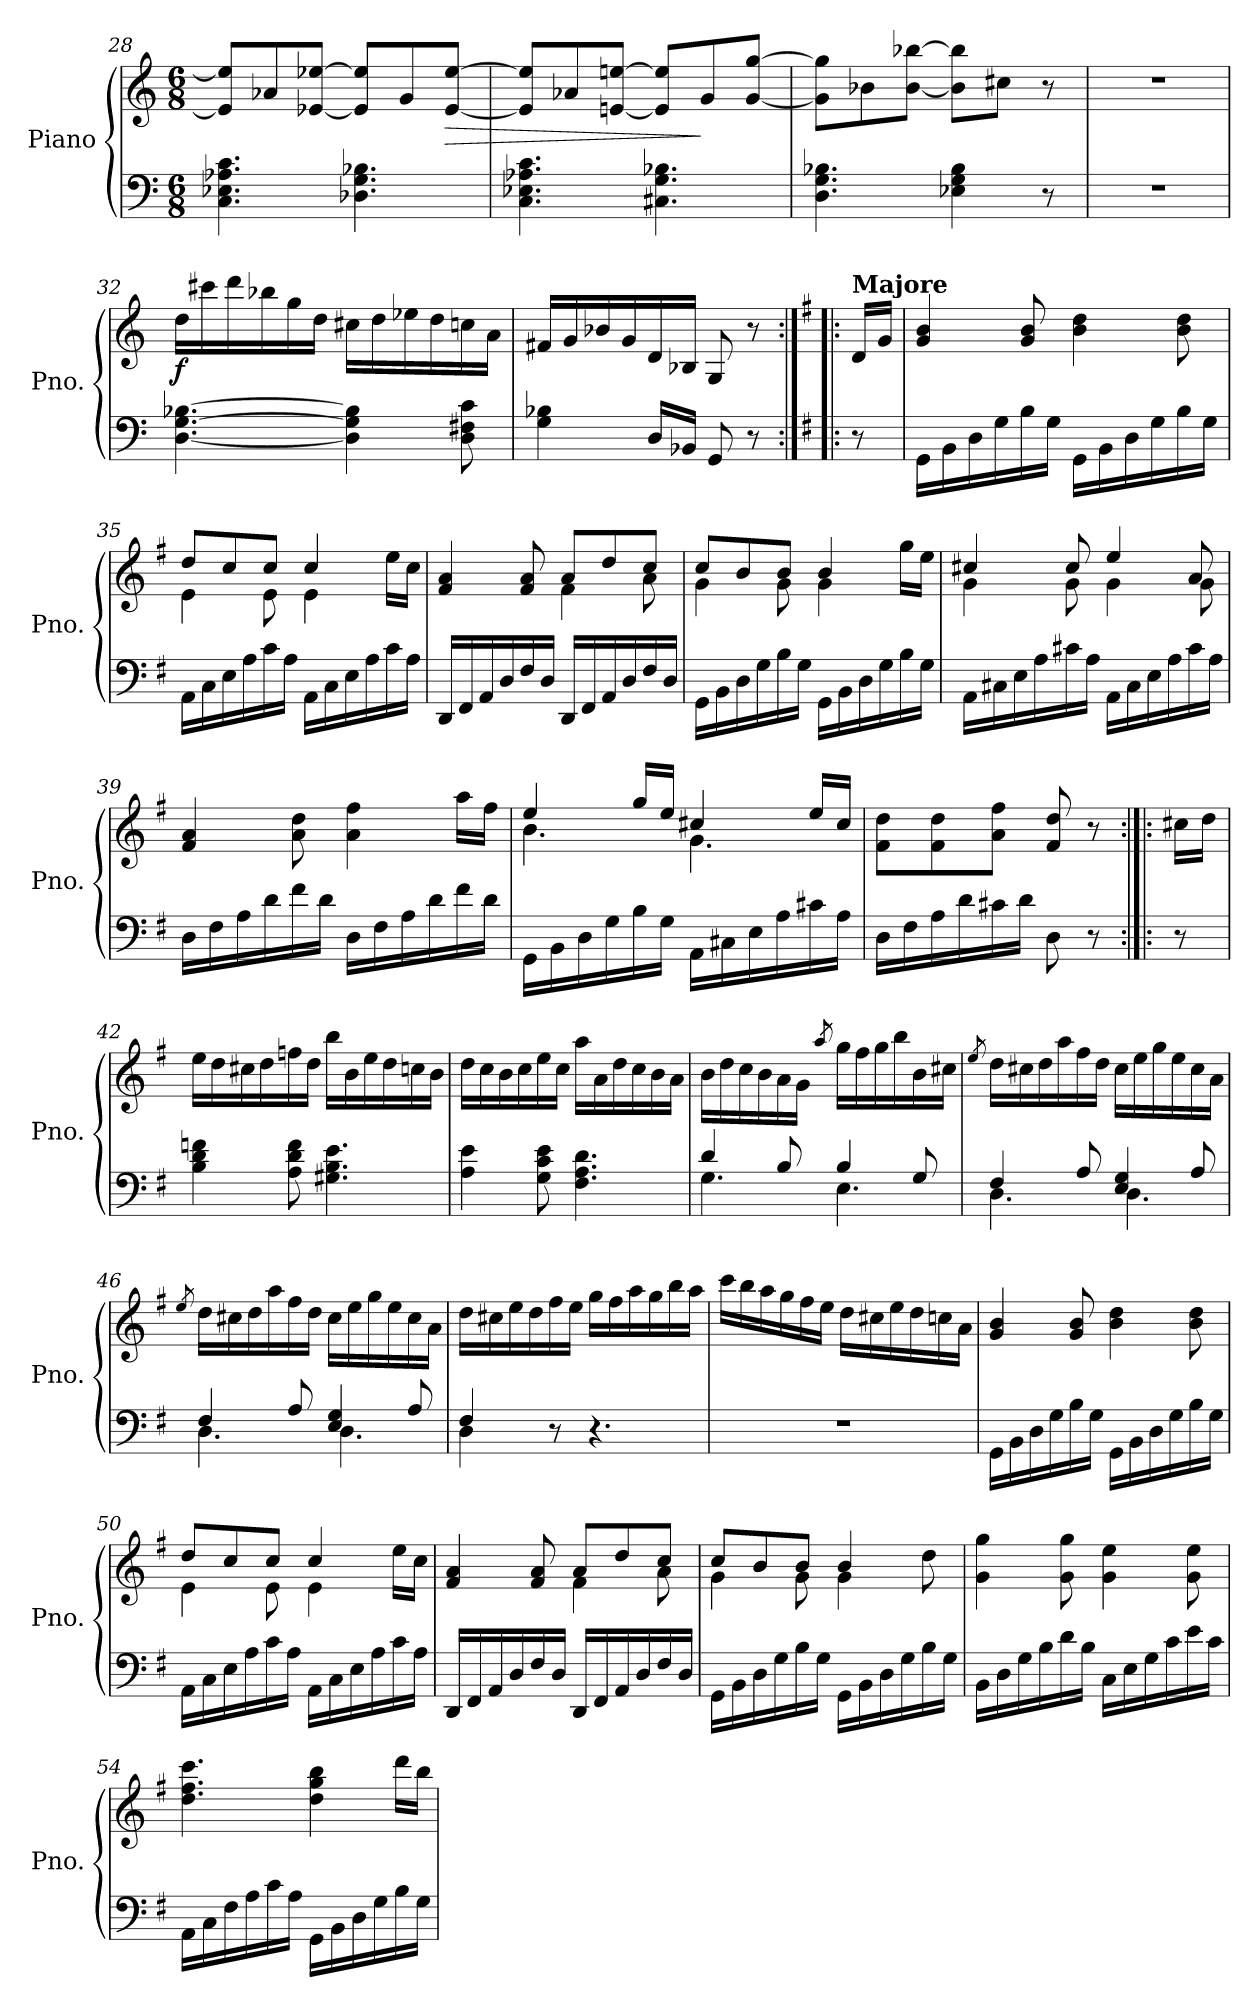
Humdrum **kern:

**kern	**kern	**dynam
*part1	*part1	*part1
*staff2	*staff1	*staff1/2
*I"Piano	*	*
*I'Pno.	*	*
!!LO:LB:g=z
*clefF4	*clefG2	*
*k[]	*k[]	*
*M6/8	*M6/8	*
=28	=28	=28
4.C\ 4.E-X\ 4.A-X\ 4.c\	8e-/] 8ee-/]L	.
.	8a-X/	.
.	[8e-X/ [8ee-X/J	.
4.D-X\ 4.G\ 4.B-X\	8e-/] 8ee-/]L	.
.	8g/	.
!	!	!LO:HP:b
.	[8e-/ [8ee-/J	>
!!LO:LB:g=z
=29	=29	=29
4.C\ 4.E-X\ 4.A-X\ 4.c\	8e-/] 8ee-/]L	.
.	8a-X/	.
.	[8en/ [8een/J	.
4.C#X\ 4.G\ 4.B-X\	8e/] 8ee/]L	.
.	8g/	]
.	[8g/ [8gg/J	.
=30	=30	=30
4.D\ 4.G\ 4.B-X\	8g\] 8gg\]L	.
.	8b-X\	.
.	[8b-\ [8bb-X\J	.
4E-X\ 4G\ 4B-\	8b-\] 8bb-\]L	.
.	8cc#X\J	.
8r	8r	.
=31	=31	=31
2.r	2.r	.
=32	=32	=32
!	!	!LO:DY:b
[4.D\ [4.G\ [4.B-X\	16dd\LL	f
.	16ccc#X\	.
.	16ddd\	.
.	16bb-X\	.
.	16gg\	.
.	16dd\JJ	.
4D\] 4G\] 4B-\]	16cc#X\LL	.
.	16dd\	.
.	16ee-X\	.
.	16dd\	.
8D\ 8F#X\ 8c\	16ccn\	.
.	16a\JJ	.
!!LO:LB:g=z
=33	=33	=33
4G\ 4B-X\	16f#X/LL	.
.	16g/	.
.	16b-X/	.
.	16g/	.
16D/LL	16d/	.
16BB-X/JJ	16B-X/JJ	.
8GG/	8G/	.
8r	8r	.
=33X2:|!|:	=33X2:|!|:	=33X2:|!|:
*k[f#]	*k[f#]	*
*G:	*G:	*
!	!LO:TX:a:B:t=Majore	!
8r	16d/LL	.
.	16g/JJ	.
=34	=34	=34
16GG\LL	4g/ 4b/	.
16BB\	.	.
16D\	.	.
16G\	.	.
16B\	8g/ 8b/	.
16G\JJ	.	.
16GG\LL	4b\ 4dd\	.
16BB\	.	.
16D\	.	.
16G\	.	.
16B\	8b\ 8dd\	.
16G\JJ	.	.
=35	=35	=35
*	*^	*
16AA\LL	8dd/L	4e\	.
16C\	.	.	.
16E\	8cc/	.	.
16A\	.	.	.
16c\	8cc/J	8e\	.
16A\JJ	.	.	.
16AA\LL	4cc/	4e\	.
16C\	.	.	.
16E\	.	.	.
16A\	.	.	.
16c\	16ee\LL	8ryy	.
16A\JJ	16cc\JJ	.	.
!!LO:PB:g=z	!!
=36	=36	=36	=36
16DD/LL	4f#/ 4a/	4.ryy	.
16FF#/	.	.	.
16AA/	.	.	.
16D/	.	.	.
16F#/	8f#/ 8a/	.	.
16D/JJ	.	.	.
16DD/LL	8a/L	4f#\	.
16FF#/	.	.	.
16AA/	8dd/	.	.
16D/	.	.	.
16F#/	8cc/J	8a\	.
16D/JJ	.	.	.
=37	=37	=37	=37
16GG\LL	8cc/L	4g\	.
16BB\	.	.	.
16D\	8b/	.	.
16G\	.	.	.
16B\	8b/J	8g\	.
16G\JJ	.	.	.
16GG\LL	4b/	4g\	.
16BB\	.	.	.
16D\	.	.	.
16G\	.	.	.
16B\	16gg\LL	8ryy	.
16G\JJ	16ee\JJ	.	.
!!LO:LB:g=z	!!
=38	=38	=38	=38
16AA\LL	4cc#X/	4g\	.
16C#X\	.	.	.
16E\	.	.	.
16A\	.	.	.
16c#X\	8cc#/	8g\	.
16A\JJ	.	.	.
16AA\LL	4ee/	4g\	.
16C#\	.	.	.
16E\	.	.	.
16A\	.	.	.
16c#\	8a/	8g\	.
16A\JJ	.	.	.
*	*v	*v	*
=39	=39	=39
16D\LL	4f#/ 4a/	.
16F#\	.	.
16A\	.	.
16d\	.	.
16f#\	8a\ 8dd\	.
16d\JJ	.	.
16D\LL	4a\ 4ff#\	.
16F#\	.	.
16A\	.	.
16d\	.	.
16f#\	16aa\LL	.
16d\JJ	16ff#\JJ	.
=40	=40	=40
*	*^	*
16GG\LL	4ee/	4.b\	.
16BB\	.	.	.
16D\	.	.	.
16G\	.	.	.
16B\	16gg/LL	.	.
16G\JJ	16ee/JJ	.	.
16AA\LL	4cc#X/	4.g\	.
16C#X\	.	.	.
16E\	.	.	.
16A\	.	.	.
16c#X\	16ee/LL	.	.
16A\JJ	16cc#/JJ	.	.
*	*v	*v	*
!!LO:LB:g=z
=41	=41	=41
16D\LL	8f#\ 8dd\L	.
16F#\	.	.
16A\	8f#\ 8dd\	.
16d\	.	.
16c#X\	8a\ 8ff#\J	.
16d\JJ	.	.
8D\	8f#/ 8dd/	.
8r	8r	.
!!LO:LB:g=z
=41X3:|!|:	=41X3:|!|:	=41X3:|!|:
8r	16cc#X\LL	.
.	16dd\JJ	.
=42	=42	=42
4B\ 4d\ 4fn\	16ee\LL	.
.	16dd\	.
.	16cc#X\	.
.	16dd\	.
8A\ 8d\ 8f\	16ffn\	.
.	16dd\JJ	.
4.G#X\ 4.B\ 4.e\	16bb\LL	.
.	16b\	.
.	16ee\	.
.	16dd\	.
.	16ccn\	.
.	16b\JJ	.
=43	=43	=43
4A\ 4e\	16dd\LL	.
.	16cc\	.
.	16b\	.
.	16cc\	.
8G\ 8c\ 8e\	16ee\	.
.	16cc\JJ	.
4.F#\ 4.A\ 4.d\	16aa\LL	.
.	16a\	.
.	16dd\	.
.	16cc\	.
.	16b\	.
.	16a\JJ	.
=44	=44	=44
*^	*	*
4d/	4.G\	16b\LL	.
.	.	16dd\	.
.	.	16cc\	.
.	.	16b\	.
8B/	.	16a\	.
.	.	16g\JJ	.
.	.	8qaa/	.
4B/	4.E\	16gg\LL	.
.	.	16ff#\	.
.	.	16gg\	.
.	.	16bb\	.
8G/	.	16b\	.
.	.	16cc#X\JJ	.
!!LO:LB:g=z
=45	=45	=45	=45
.	.	8qee/	.
4F#/	4.D\	16dd\LL	.
.	.	16cc#X\	.
.	.	16dd\	.
.	.	16aa\	.
8A/	.	16ff#\	.
.	.	16dd\JJ	.
4E/ 4G/	4.D\	16cc#\LL	.
.	.	16ee\	.
.	.	16gg\	.
.	.	16ee\	.
8A/	.	16cc#\	.
.	.	16a\JJ	.
=46	=46	=46	=46
.	.	8qee/	.
4F#/	4.D\	16dd\LL	.
.	.	16cc#X\	.
.	.	16dd\	.
.	.	16aa\	.
8A/	.	16ff#\	.
.	.	16dd\JJ	.
4E/ 4G/	4.D\	16cc#\LL	.
.	.	16ee\	.
.	.	16gg\	.
.	.	16ee\	.
8A/	.	16cc#\	.
.	.	16a\JJ	.
=47	=47	=47	=47
4F#/	4D\	16dd\LL	.
.	.	16cc#X\	.
.	.	16ee\	.
.	.	16dd\	.
8r	8ryy	16ff#\	.
.	.	16ee\JJ	.
4.r	4.ryy	16gg\LL	.
.	.	16ff#\	.
.	.	16aa\	.
.	.	16gg\	.
.	.	16bb\	.
.	.	16aa\JJ	.
*v	*v	*	*
!!LO:LB:g=z
=48	=48	=48
2.r	16ccc\LL	.
.	16bb\	.
.	16aa\	.
.	16gg\	.
.	16ff#\	.
.	16ee\JJ	.
.	16dd\LL	.
.	16cc#X\	.
.	16ee\	.
.	16dd\	.
.	16ccn\	.
.	16a\JJ	.
!!LO:PB:g=z
=49	=49	=49
16GG\LL	4g/ 4b/	.
16BB\	.	.
16D\	.	.
16G\	.	.
16B\	8g/ 8b/	.
16G\JJ	.	.
16GG\LL	4b\ 4dd\	.
16BB\	.	.
16D\	.	.
16G\	.	.
16B\	8b\ 8dd\	.
16G\JJ	.	.
=50	=50	=50
*	*^	*
16AA\LL	8dd/L	4e\	.
16C\	.	.	.
16E\	8cc/	.	.
16A\	.	.	.
16c\	8cc/J	8e\	.
16A\JJ	.	.	.
16AA\LL	4cc/	4e\	.
16C\	.	.	.
16E\	.	.	.
16A\	.	.	.
16c\	16ee\LL	8ryy	.
16A\JJ	16cc\JJ	.	.
=51	=51	=51	=51
16DD/LL	4f#/ 4a/	4.ryy	.
16FF#/	.	.	.
16AA/	.	.	.
16D/	.	.	.
16F#/	8f#/ 8a/	.	.
16D/JJ	.	.	.
16DD/LL	8a/L	4f#\	.
16FF#/	.	.	.
16AA/	8dd/	.	.
16D/	.	.	.
16F#/	8cc/J	8a\	.
16D/JJ	.	.	.
=52	=52	=52	=52
16GG\LL	8cc/L	4g\	.
16BB\	.	.	.
16D\	8b/	.	.
16G\	.	.	.
16B\	8b/J	8g\	.
16G\JJ	.	.	.
16GG\LL	4b/	4g\	.
16BB\	.	.	.
16D\	.	.	.
16G\	.	.	.
16B\	8dd\	8ryy	.
16G\JJ	.	.	.
*	*v	*v	*
!!LO:LB:g=z
=53	=53	=53
16BB\LL	4g\ 4gg\	.
16D\	.	.
16G\	.	.
16B\	.	.
16d\	8g\ 8gg\	.
16B\JJ	.	.
16C\LL	4g\ 4ee\	.
16E\	.	.
16G\	.	.
16c\	.	.
16e\	8g\ 8ee\	.
16c\JJ	.	.
=54	=54	=54
16AA\LL	4.dd\ 4.ff#\ 4.ccc\	.
16C\	.	.
16F#\	.	.
16A\	.	.
16c\	.	.
16A\JJ	.	.
16GG\LL	4dd\ 4gg\ 4bb\	.
16BB\	.	.
16D\	.	.
16G\	.	.
16B\	16ddd\LL	.
16G\JJ	16bb\JJ	.
=	=	=
*-	*-	*-
